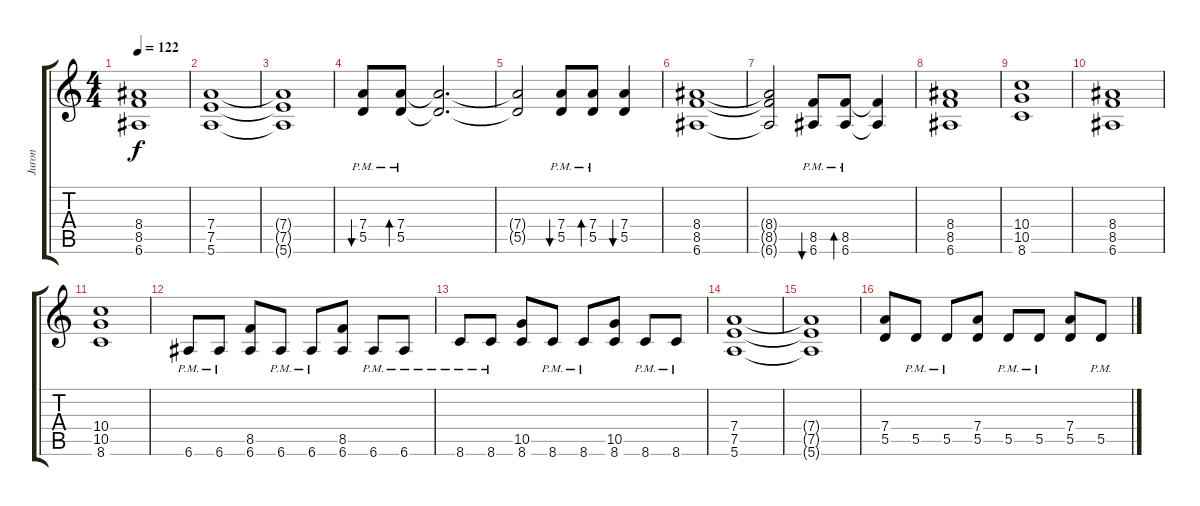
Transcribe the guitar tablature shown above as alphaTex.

\track ("Juron" "Juron") {instrument distortionguitar}
\staff {score tabs}
\tuning (E4 B3 G3 D3 A2 E2) {hide}
\ts (4 4)
\tempo 122
\clef g2
\ks c
(8.4{t} 8.5{t} 6.6{t}).1{dy f} |
(7.4 7.5 5.6).1 |
(7.4{t} 7.5{t} 5.6{t}).1 |
(7.4{pm} 5.5{pm}).8{bu 60} (7.4{pm} 5.5{pm}).8{bd 60} (7.4{t} 5.5{t}).2{d} |
(7.4{t} 5.5{t}).2 (7.4{pm} 5.5{pm}).8{bu 60} (7.4{pm} 5.5{pm}).8{bd 60} (7.4 5.5).4{bu 60} |
(8.4 8.5 6.6).1 |
(8.4{t} 8.5{t} 6.6{t}).2 (8.5{pm} 6.6{pm}).8{bu 60} (8.5{pm} 6.6{pm}).8{bd 60} (8.5{t} 6.6{t}).4 |
(8.4 8.5 6.6).1 |
(10.4 10.5 8.6).1 |
(8.4 8.5 6.6).1 |
(10.4 10.5 8.6).1 |
6.6{pm}.8{volume 12} 6.6{pm}.8 (8.5 6.6).8 6.6{pm}.8 6.6{pm}.8 (8.5 6.6).8 6.6{pm}.8 6.6{pm}.8 |
8.6{pm}.8 8.6{pm}.8 (10.5 8.6).8 8.6{pm}.8 8.6{pm}.8 (10.5 8.6).8 8.6{pm}.8 8.6{pm}.8 |
(7.4 7.5 5.6).1 |
(7.4{t} 7.5{t} 5.6{t}).1 |
(7.4 5.5).8 5.5{pm}.8 5.5{pm}.8 (7.4 5.5).8 5.5{pm}.8 5.5{pm}.8 (7.4 5.5).8 5.5{pm}.8
